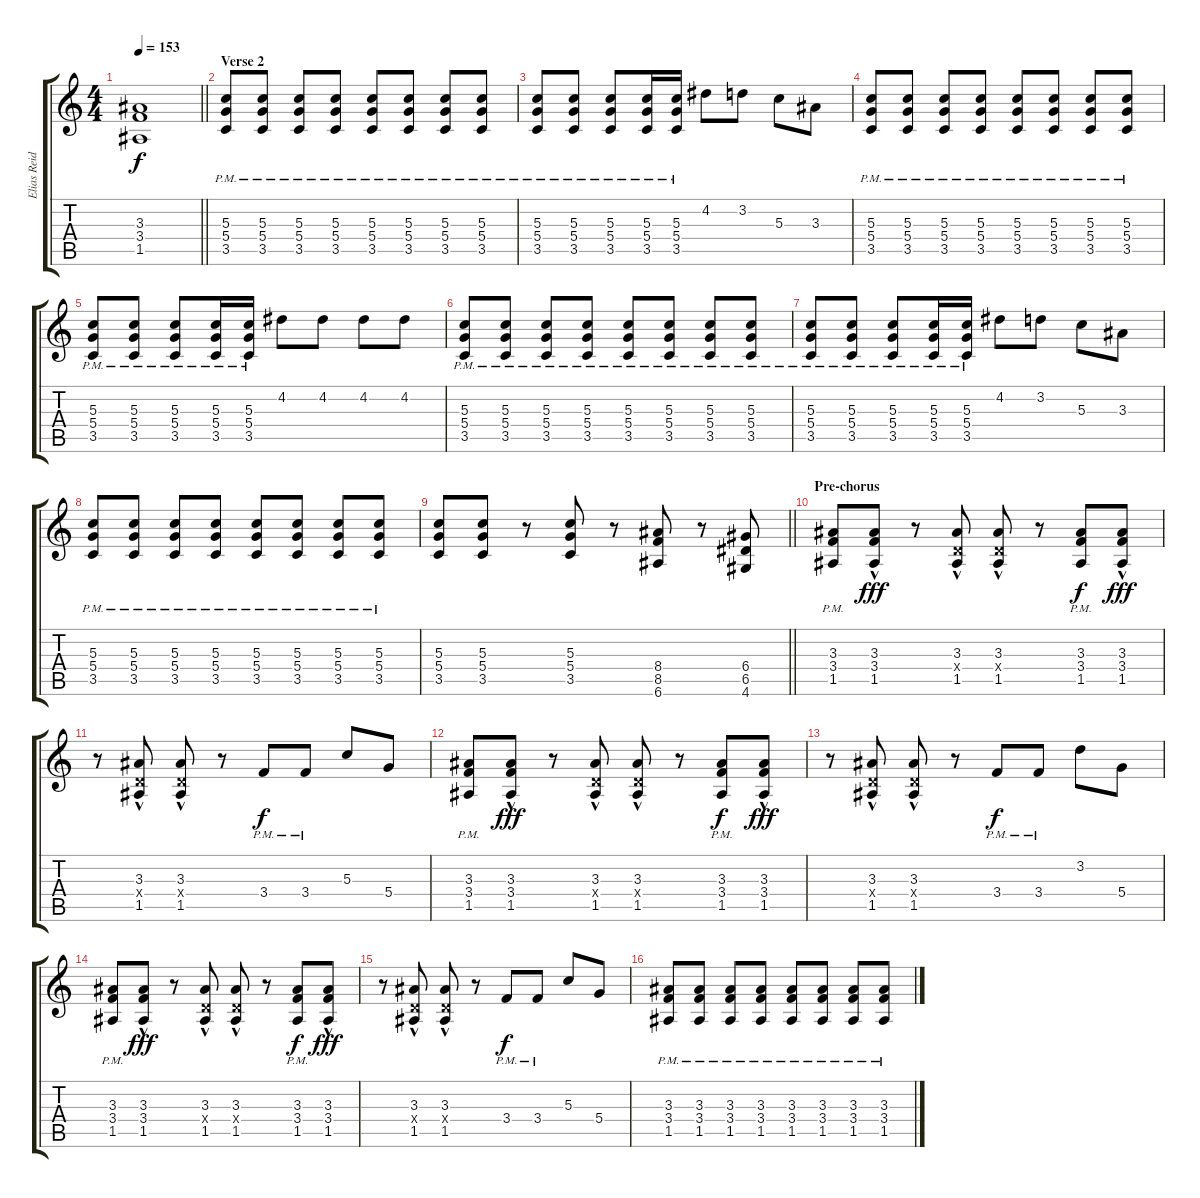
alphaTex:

\track ("Elias Reidy (Rhythm Guitar)" "Elias Reid") {instrument distortionguitar}
\staff {score tabs}
\tuning (E4 B3 G3 D3 A2 E2) {hide}
\ts (4 4)
\tempo 153
\clef g2
\barLineRight lightlight
\ks c
(3.3 3.4 1.5).1{dy f} |
\section ("" "Verse 2")
(5.3{pm} 5.4{pm} 3.5{pm}).8 (5.3{pm} 5.4{pm} 3.5{pm}).8 (5.3{pm} 5.4{pm} 3.5{pm}).8 (5.3{pm} 5.4{pm} 3.5{pm}).8 (5.3{pm} 5.4{pm} 3.5{pm}).8 (5.3{pm} 5.4{pm} 3.5{pm}).8 (5.3{pm} 5.4{pm} 3.5{pm}).8 (5.3{pm} 5.4{pm} 3.5{pm}).8 |
(5.3{pm} 5.4{pm} 3.5{pm}).8 (5.3{pm} 5.4{pm} 3.5{pm}).8 (5.3{pm} 5.4{pm} 3.5{pm}).8 (5.3{pm} 5.4{pm} 3.5{pm}).16 (5.3{pm} 5.4{pm} 3.5{pm}).16 4.2.8 3.2.8 5.3.8 3.3.8 |
(5.3{pm} 5.4{pm} 3.5{pm}).8 (5.3{pm} 5.4{pm} 3.5{pm}).8 (5.3{pm} 5.4{pm} 3.5{pm}).8 (5.3{pm} 5.4{pm} 3.5{pm}).8 (5.3{pm} 5.4{pm} 3.5{pm}).8 (5.3{pm} 5.4{pm} 3.5{pm}).8 (5.3{pm} 5.4{pm} 3.5{pm}).8 (5.3{pm} 5.4{pm} 3.5{pm}).8 |
(5.3{pm} 5.4{pm} 3.5{pm}).8 (5.3{pm} 5.4{pm} 3.5{pm}).8 (5.3{pm} 5.4{pm} 3.5{pm}).8 (5.3{pm} 5.4{pm} 3.5{pm}).16 (5.3{pm} 5.4{pm} 3.5{pm}).16 4.2.8 4.2.8 4.2.8 4.2.8 |
(5.3{pm} 5.4{pm} 3.5{pm}).8 (5.3{pm} 5.4{pm} 3.5{pm}).8 (5.3{pm} 5.4{pm} 3.5{pm}).8 (5.3{pm} 5.4{pm} 3.5{pm}).8 (5.3{pm} 5.4{pm} 3.5{pm}).8 (5.3{pm} 5.4{pm} 3.5{pm}).8 (5.3{pm} 5.4{pm} 3.5{pm}).8 (5.3{pm} 5.4{pm} 3.5{pm}).8 |
(5.3{pm} 5.4{pm} 3.5{pm}).8 (5.3{pm} 5.4{pm} 3.5{pm}).8 (5.3{pm} 5.4{pm} 3.5{pm}).8 (5.3{pm} 5.4{pm} 3.5{pm}).16 (5.3{pm} 5.4{pm} 3.5{pm}).16 4.2.8 3.2.8 5.3.8 3.3.8 |
(5.3{pm} 5.4{pm} 3.5{pm}).8 (5.3{pm} 5.4{pm} 3.5{pm}).8 (5.3{pm} 5.4{pm} 3.5{pm}).8 (5.3{pm} 5.4{pm} 3.5{pm}).8 (5.3{pm} 5.4{pm} 3.5{pm}).8 (5.3{pm} 5.4{pm} 3.5{pm}).8 (5.3{pm} 5.4{pm} 3.5{pm}).8 (5.3{pm} 5.4{pm} 3.5{pm}).8 |
\barLineRight lightlight
(5.3 5.4 3.5).8{instrument distortionguitar} (5.3 5.4 3.5).8 r.8 (5.3 5.4 3.5).8 r.8 (8.4 8.5 6.6).8 r.8 (6.4 6.5 4.6).8 |
\section ("" "Pre-chorus")
(3.3{pm} 3.4{pm} 1.5{pm}).8{volume 16} (3.3 3.4{hac} 1.5).8{dy fff} r.8 (3.3{hac} 0.4{x} 1.5).8 (3.3{hac} 0.4{x} 1.5).8 r.8 (3.3{pm} 3.4{pm} 1.5{pm}).8{dy f} (3.3 3.4{hac} 1.5).8{dy fff} |
r.8 (3.3{hac} 0.4{x} 1.5).8 (3.3{hac} 0.4{x} 1.5).8 r.8 3.4{pm}.8{dy f} 3.4{pm}.8 5.3.8 5.4.8 |
(3.3{pm} 3.4{pm} 1.5{pm}).8 (3.3 3.4{hac} 1.5).8{dy fff} r.8 (3.3{hac} 0.4{x} 1.5).8 (3.3{hac} 0.4{x} 1.5).8 r.8 (3.3{pm} 3.4{pm} 1.5{pm}).8{dy f} (3.3 3.4{hac} 1.5).8{dy fff} |
r.8 (3.3{hac} 0.4{x} 1.5).8 (3.3{hac} 0.4{x} 1.5).8 r.8 3.4{pm}.8{dy f} 3.4{pm}.8 3.2.8 5.4.8 |
(3.3{pm} 3.4{pm} 1.5{pm}).8 (3.3 3.4{hac} 1.5).8{dy fff} r.8 (3.3{hac} 0.4{x} 1.5).8 (3.3{hac} 0.4{x} 1.5).8 r.8 (3.3{pm} 3.4{pm} 1.5{pm}).8{dy f} (3.3 3.4{hac} 1.5).8{dy fff} |
r.8 (3.3{hac} 0.4{x} 1.5).8 (3.3{hac} 0.4{x} 1.5).8 r.8 3.4{pm}.8{dy f} 3.4{pm}.8 5.3.8 5.4.8 |
(3.3{pm} 3.4{pm} 1.5{pm}).8 (3.3{pm} 3.4{pm} 1.5{pm}).8 (3.3{pm} 3.4{pm} 1.5{pm}).8 (3.3{pm} 3.4{pm} 1.5{pm}).8 (3.3{pm} 3.4{pm} 1.5{pm}).8 (3.3{pm} 3.4{pm} 1.5{pm}).8 (3.3{pm} 3.4{pm} 1.5{pm}).8 (3.3{pm} 3.4{pm} 1.5{pm}).8
